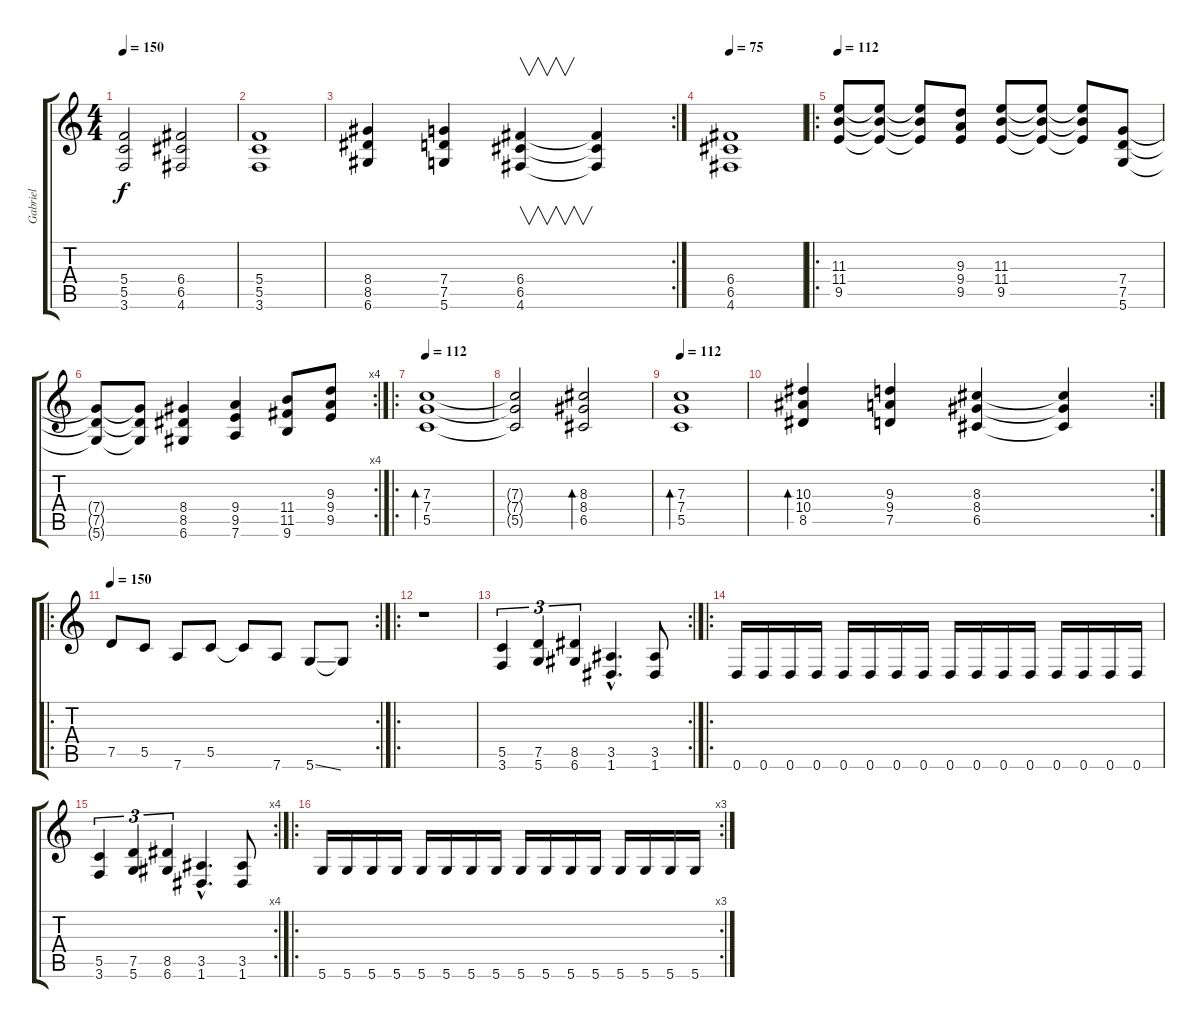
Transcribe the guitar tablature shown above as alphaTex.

\track ("Gabriel" "Gabriel") {instrument overdrivenguitar}
\staff {score tabs}
\tuning (D4 A3 F3 C3 G2 D2) {hide}
\ts (4 4)
\tempo 150
\clef g2
\ks c
(5.4{t} 5.5{t} 3.6{t}).2{dy f} (6.4 6.5 4.6).2 |
(5.4 5.5 3.6).1 |
\rc 2
(8.4 8.5 6.6).4 (7.4 7.5 5.6).4 (6.4 6.5 4.6).4{v} (6.4{t} 6.5{t} 4.6{t}).4 |
\tempo 75
(6.4 6.5 4.6).1 |
\ro
\tempo 112
(11.3 11.4 9.5).8{instrument electricguitarclean} (11.3{t} 11.4{t} 9.5{t}).8 (11.3{t} 11.4{t} 9.5{t}).8 (9.3 9.4 9.5).8 (11.3 11.4 9.5).8 (11.3{t} 11.4{t} 9.5{t}).8 (11.3{t} 11.4{t} 9.5{t}).8 (7.4 7.5 5.6).8 |
\rc 4
(7.4{t} 7.5{t} 5.6{t}).8 (7.4{t} 7.5{t} 5.6{t}).8 (8.4 8.5 6.6).4 (9.4 9.5 7.6).4 (11.4 11.5 9.6).8 (9.3 9.4 9.5).8 |
\ro
\tempo 112
(7.3 7.4 5.5).1{bd 480 instrument overdrivenguitar} |
(7.3{t} 7.4{t} 5.5{t}).2 (8.3 8.4 6.5).2{bd 480} |
\tempo 112
(7.3 7.4 5.5).1{bd 480 instrument overdrivenguitar} |
\rc 2
(10.3 10.4 8.5).4{bd 480} (9.3 9.4 7.5).4 (8.3 8.4 6.5).4 (8.3{t} 8.4{t} 6.5{t}).4 |
\ro
\rc 2
\tempo 150
7.5.8 5.5.8 7.6.8 5.5.8 5.5{t}.8 7.6.8 5.6{ss}.8 5.6{t}.8 |
\ro
r.1 |
\rc 2
(5.5 3.6).4{tu (3 2)} (7.5 5.6).4{tu (3 2)} (8.5 6.6).4{tu (3 2)} (3.5{hac} 1.6{hac}).4{d} (3.5 1.6).8 |
\ro
0.6.16 0.6.16 0.6.16 0.6.16 0.6.16 0.6.16 0.6.16 0.6.16 0.6.16 0.6.16 0.6.16 0.6.16 0.6.16 0.6.16 0.6.16 0.6.16 |
\rc 4
(5.5 3.6).4{tu (3 2)} (7.5 5.6).4{tu (3 2)} (8.5 6.6).4{tu (3 2)} (3.5{hac} 1.6{hac}).4{d} (3.5 1.6).8 |
\ro
\rc 3
5.6.16 5.6.16 5.6.16 5.6.16 5.6.16 5.6.16 5.6.16 5.6.16 5.6.16 5.6.16 5.6.16 5.6.16 5.6.16 5.6.16 5.6.16 5.6.16
